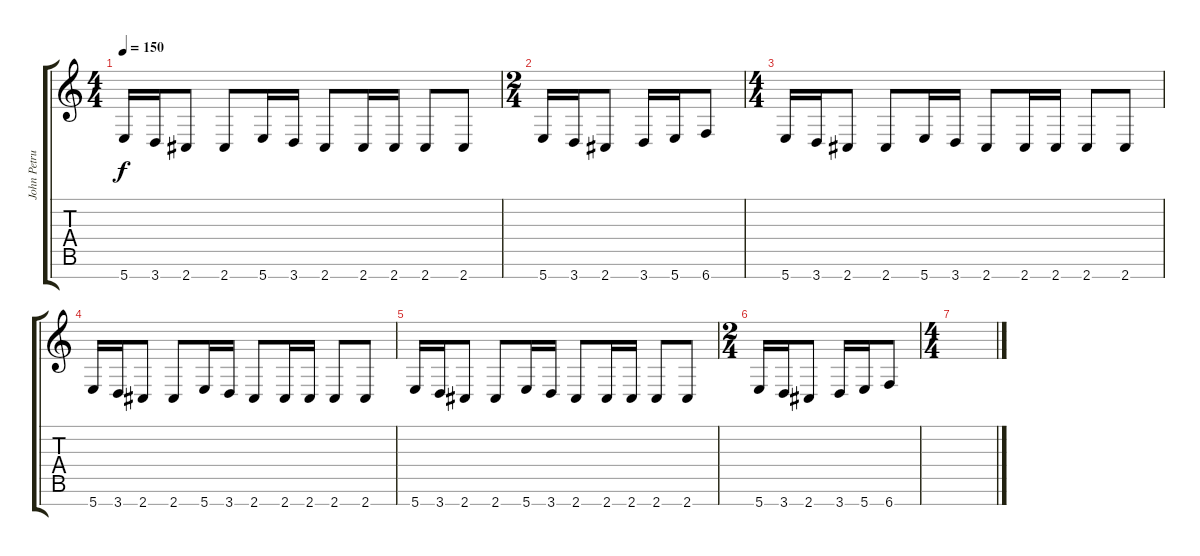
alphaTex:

\track ("John Petrucci Rhythm" "John Petru") {instrument distortionguitar}
\staff {score tabs}
\tuning (E4 B3 G3 D3 A2 E2 B1) {hide}
\ts (4 4)
\tempo 150
\clef g2
\ks c
5.7.16{dy f} 3.7.16 2.7.8 2.7.8 5.7.16 3.7.16 2.7.8 2.7.16 2.7.16 2.7.8 2.7.8 |
\ts (2 4)
5.7.16 3.7.16 2.7.8 3.7.16 5.7.16 6.7.8 |
\ts (4 4)
5.7.16 3.7.16 2.7.8 2.7.8 5.7.16 3.7.16 2.7.8 2.7.16 2.7.16 2.7.8 2.7.8 |
5.7.16 3.7.16 2.7.8 2.7.8 5.7.16 3.7.16 2.7.8 2.7.16 2.7.16 2.7.8 2.7.8 |
5.7.16 3.7.16 2.7.8 2.7.8 5.7.16 3.7.16 2.7.8 2.7.16 2.7.16 2.7.8 2.7.8 |
\ts (2 4)
5.7.16 3.7.16 2.7.8 3.7.16 5.7.16 6.7.8 |
\ts (4 4)
